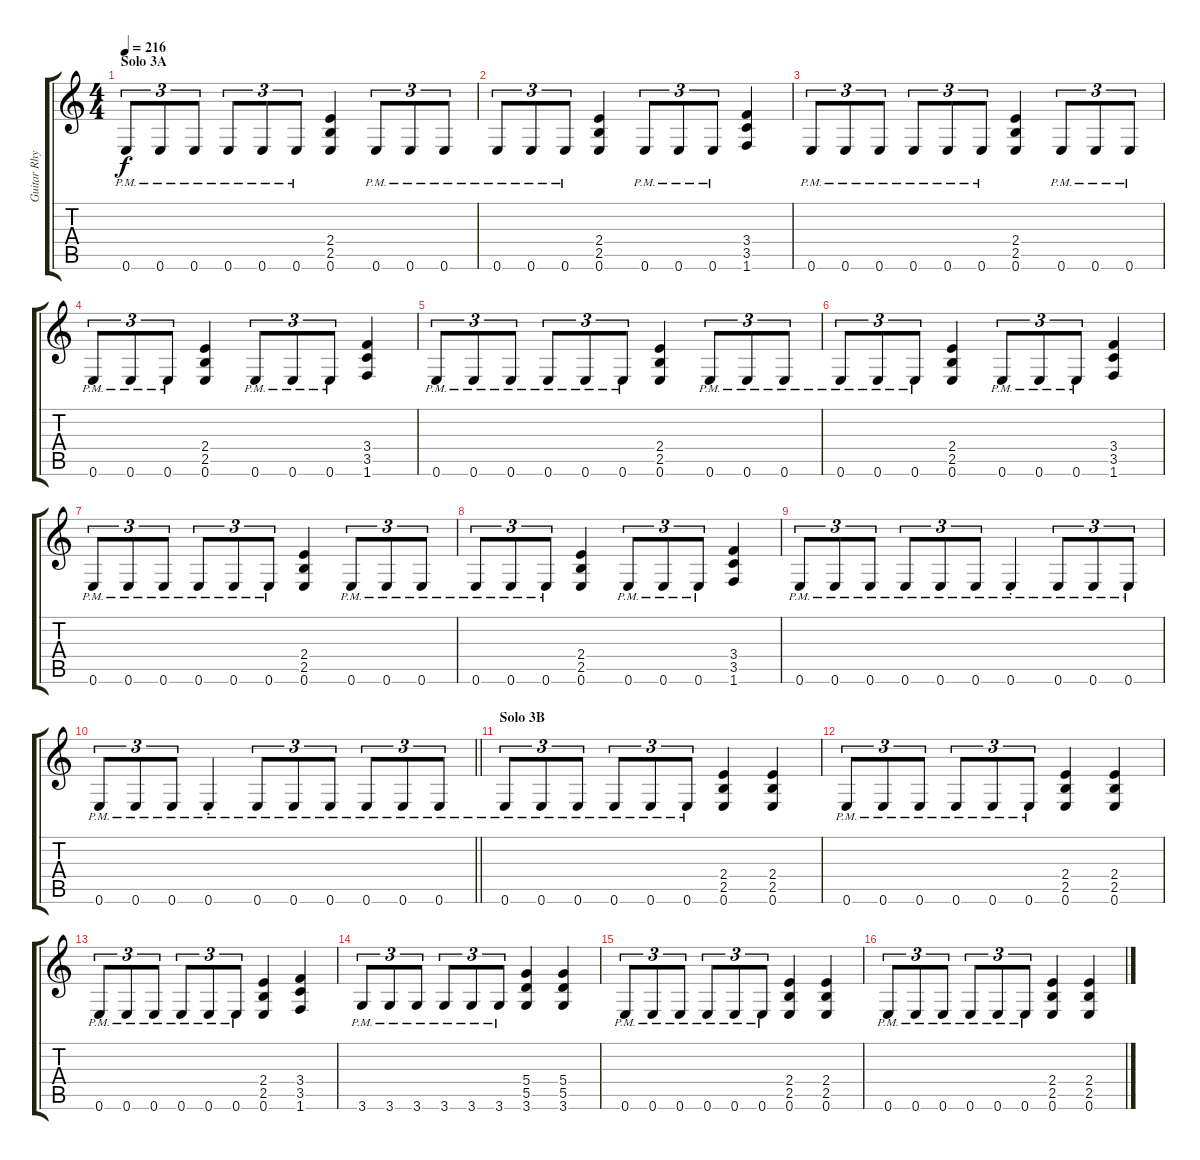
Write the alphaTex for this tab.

\track ("Guitar Rhythm" "Guitar Rhy") {instrument electricguitarclean}
\staff {score tabs}
\tuning (E4 B3 G3 D3 A2 E2) {hide}
\ts (4 4)
\section ("" "Solo 3A")
\tempo 216
\clef g2
\ks c
0.6{pm}.8{tu (3 2) dy f} 0.6{pm}.8{tu (3 2)} 0.6{pm}.8{tu (3 2)} 0.6{pm}.8{tu (3 2)} 0.6{pm}.8{tu (3 2)} 0.6{pm}.8{tu (3 2)} (2.4 2.5 0.6).4 0.6{pm}.8{tu (3 2)} 0.6{pm}.8{tu (3 2)} 0.6{pm}.8{tu (3 2)} |
0.6{pm}.8{tu (3 2)} 0.6{pm}.8{tu (3 2)} 0.6{pm}.8{tu (3 2)} (2.4 2.5 0.6).4 0.6{pm}.8{tu (3 2)} 0.6{pm}.8{tu (3 2)} 0.6{pm}.8{tu (3 2)} (3.4 3.5 1.6).4 |
0.6{pm}.8{tu (3 2)} 0.6{pm}.8{tu (3 2)} 0.6{pm}.8{tu (3 2)} 0.6{pm}.8{tu (3 2)} 0.6{pm}.8{tu (3 2)} 0.6{pm}.8{tu (3 2)} (2.4 2.5 0.6).4 0.6{pm}.8{tu (3 2)} 0.6{pm}.8{tu (3 2)} 0.6{pm}.8{tu (3 2)} |
0.6{pm}.8{tu (3 2)} 0.6{pm}.8{tu (3 2)} 0.6{pm}.8{tu (3 2)} (2.4 2.5 0.6).4 0.6{pm}.8{tu (3 2)} 0.6{pm}.8{tu (3 2)} 0.6{pm}.8{tu (3 2)} (3.4 3.5 1.6).4 |
0.6{pm}.8{tu (3 2)} 0.6{pm}.8{tu (3 2)} 0.6{pm}.8{tu (3 2)} 0.6{pm}.8{tu (3 2)} 0.6{pm}.8{tu (3 2)} 0.6{pm}.8{tu (3 2)} (2.4 2.5 0.6).4 0.6{pm}.8{tu (3 2)} 0.6{pm}.8{tu (3 2)} 0.6{pm}.8{tu (3 2)} |
0.6{pm}.8{tu (3 2)} 0.6{pm}.8{tu (3 2)} 0.6{pm}.8{tu (3 2)} (2.4 2.5 0.6).4 0.6{pm}.8{tu (3 2)} 0.6{pm}.8{tu (3 2)} 0.6{pm}.8{tu (3 2)} (3.4 3.5 1.6).4 |
0.6{pm}.8{tu (3 2)} 0.6{pm}.8{tu (3 2)} 0.6{pm}.8{tu (3 2)} 0.6{pm}.8{tu (3 2)} 0.6{pm}.8{tu (3 2)} 0.6{pm}.8{tu (3 2)} (2.4 2.5 0.6).4 0.6{pm}.8{tu (3 2)} 0.6{pm}.8{tu (3 2)} 0.6{pm}.8{tu (3 2)} |
0.6{pm}.8{tu (3 2)} 0.6{pm}.8{tu (3 2)} 0.6{pm}.8{tu (3 2)} (2.4 2.5 0.6).4 0.6{pm}.8{tu (3 2)} 0.6{pm}.8{tu (3 2)} 0.6{pm}.8{tu (3 2)} (3.4 3.5 1.6).4 |
0.6{pm}.8{tu (3 2)} 0.6{pm}.8{tu (3 2)} 0.6{pm}.8{tu (3 2)} 0.6{pm}.8{tu (3 2)} 0.6{pm}.8{tu (3 2)} 0.6{pm}.8{tu (3 2)} 0.6{pm st}.4 0.6{pm}.8{tu (3 2)} 0.6{pm}.8{tu (3 2)} 0.6{pm}.8{tu (3 2)} |
\barLineRight lightlight
0.6{pm}.8{tu (3 2)} 0.6{pm}.8{tu (3 2)} 0.6{pm}.8{tu (3 2)} 0.6{pm st}.4 0.6{pm}.8{tu (3 2)} 0.6{pm}.8{tu (3 2)} 0.6{pm}.8{tu (3 2)} 0.6{pm}.8{tu (3 2)} 0.6{pm}.8{tu (3 2)} 0.6{pm}.8{tu (3 2)} |
\section ("" "Solo 3B")
0.6{pm}.8{tu (3 2)} 0.6{pm}.8{tu (3 2)} 0.6{pm}.8{tu (3 2)} 0.6{pm}.8{tu (3 2)} 0.6{pm}.8{tu (3 2)} 0.6{pm}.8{tu (3 2)} (2.4 2.5 0.6).4 (2.4 2.5 0.6).4 |
0.6{pm}.8{tu (3 2)} 0.6{pm}.8{tu (3 2)} 0.6{pm}.8{tu (3 2)} 0.6{pm}.8{tu (3 2)} 0.6{pm}.8{tu (3 2)} 0.6{pm}.8{tu (3 2)} (2.4 2.5 0.6).4 (2.4 2.5 0.6).4 |
0.6{pm}.8{tu (3 2)} 0.6{pm}.8{tu (3 2)} 0.6{pm}.8{tu (3 2)} 0.6{pm}.8{tu (3 2)} 0.6{pm}.8{tu (3 2)} 0.6{pm}.8{tu (3 2)} (2.4 2.5 0.6).4 (3.4 3.5 1.6).4 |
3.6{pm}.8{tu (3 2)} 3.6{pm}.8{tu (3 2)} 3.6{pm}.8{tu (3 2)} 3.6{pm}.8{tu (3 2)} 3.6{pm}.8{tu (3 2)} 3.6{pm}.8{tu (3 2)} (5.4 5.5 3.6).4 (5.4 5.5 3.6).4 |
0.6{pm}.8{tu (3 2)} 0.6{pm}.8{tu (3 2)} 0.6{pm}.8{tu (3 2)} 0.6{pm}.8{tu (3 2)} 0.6{pm}.8{tu (3 2)} 0.6{pm}.8{tu (3 2)} (2.4 2.5 0.6).4 (2.4 2.5 0.6).4 |
0.6{pm}.8{tu (3 2)} 0.6{pm}.8{tu (3 2)} 0.6{pm}.8{tu (3 2)} 0.6{pm}.8{tu (3 2)} 0.6{pm}.8{tu (3 2)} 0.6{pm}.8{tu (3 2)} (2.4 2.5 0.6).4 (2.4 2.5 0.6).4
